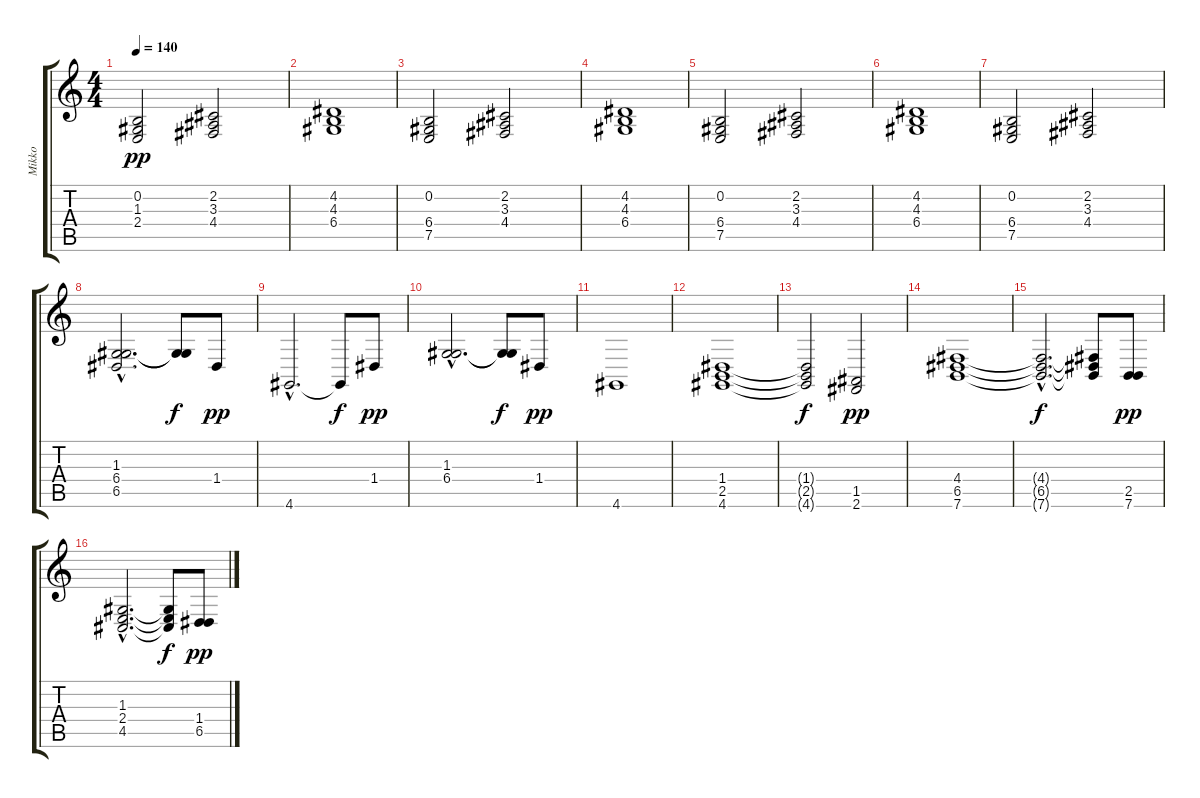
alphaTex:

\track ("Mikko" "Mikko") {instrument acousticgrandpiano}
\staff {score tabs}
\tuning (E4 B3 G3 D3 A2 E2) {hide}
\ts (4 4)
\tempo 140
\clef g2
\ks c
(0.2 1.3 2.4).2{dy pp instrument acousticgrandpiano} (2.2 3.3 4.4).2 |
(4.2 4.3 6.4).1 |
(0.2 6.4 7.5).2 (2.2 3.3 4.4).2 |
(4.2 4.3 6.4).1 |
(0.2 6.4 7.5).2 (2.2 3.3 4.4).2 |
(4.2 4.3 6.4).1 |
(0.2 6.4 7.5).2 (2.2 3.3 4.4).2 |
(1.3{hac} 6.4{hac} 6.5).2{d} (1.3{t} 6.4{t}).8{dy f} 1.4.8{dy pp} |
4.6{hac}.2{d} 4.6{t}.8{dy f} 1.4.8{dy pp} |
(1.3{hac} 6.4{hac}).2{d} (1.3{t} 6.4{t}).8{dy f} 1.4.8{dy pp} |
4.6.1 |
(1.4 2.5 4.6).1{volume 9 instrument acousticgrandpiano} |
(1.4{t} 2.5{t} 4.6{t}).2{dy f} (1.5 2.6).2{dy pp} |
(4.4 6.5 7.6).1{volume 10 instrument acousticgrandpiano} |
(4.4{hac t} 6.5{hac t} 7.6{hac t}).2{d dy f} (4.4{t} 6.5{t} 7.6{t}).8 (2.5 7.6).8{dy pp} |
(1.3{hac} 2.4{hac} 4.5{hac}).2{d} (1.3{t} 2.4{t} 4.5{t}).8{dy f} (1.4 6.5).8{dy pp}
